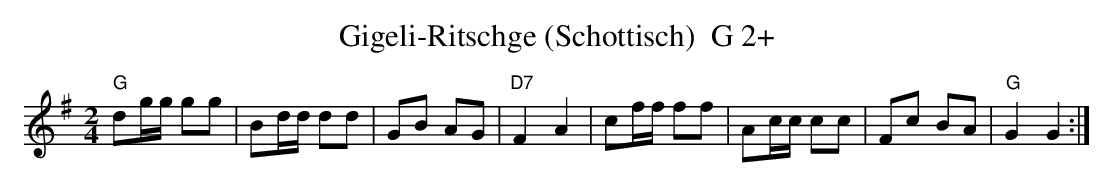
X:1
T:Gigeli-Ritschge (Schottisch)  G 2+
M:2/4
L:1/16
K:G%%MIDI gchordon
"G"d2gg g2g2 | B2dd d2d2 | G2B2 A2G2 | "D7"F4A4 | c2ff f2f2 | A2cc c2c2 | F2c2 B2A2 | "G"G4G4 :|
